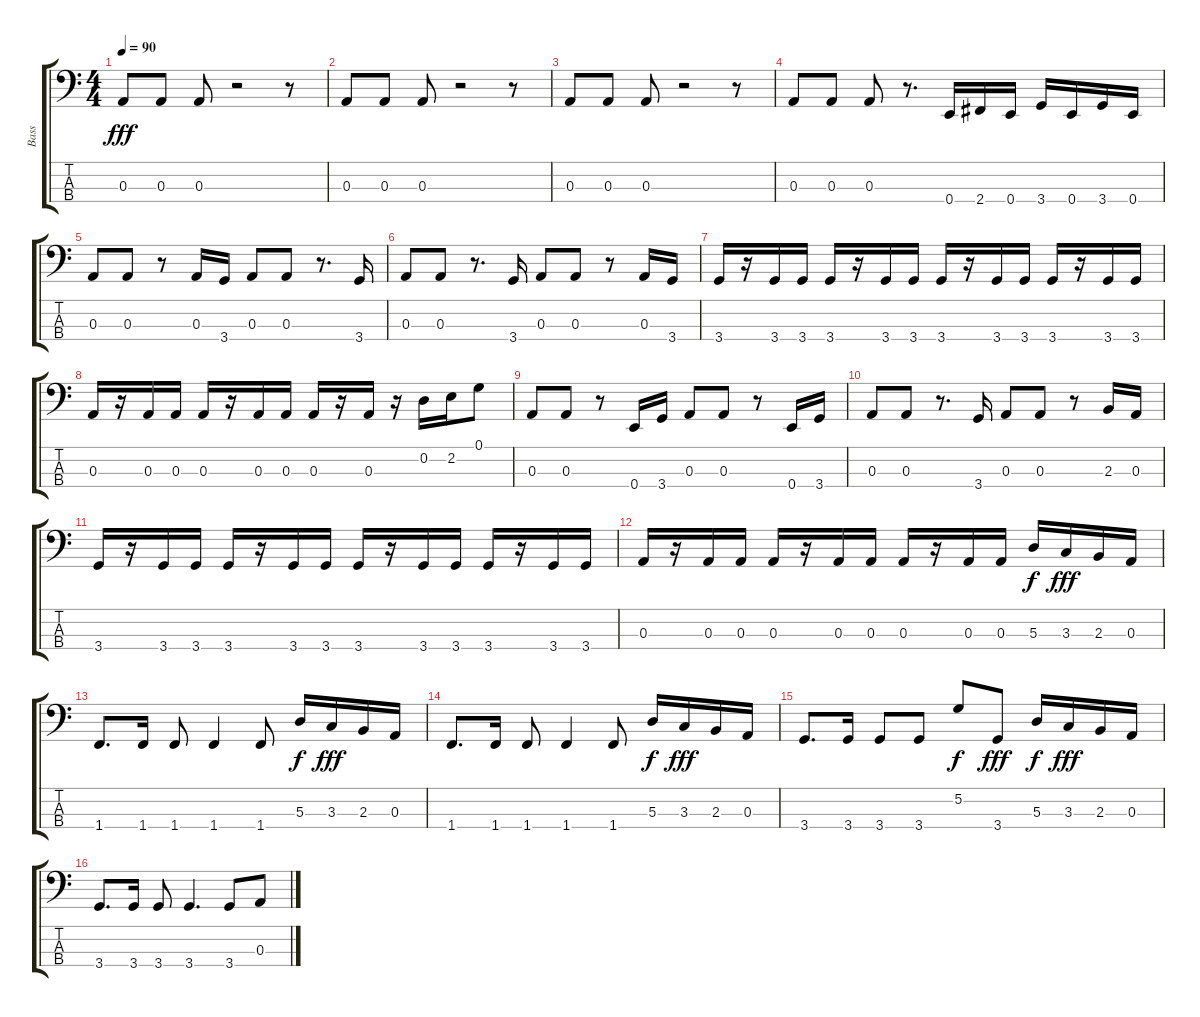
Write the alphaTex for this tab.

\track ("Bass" "Bass") {instrument electricbassfinger}
\staff {score tabs}
\tuning (G2 D2 A1 E1) {hide}
\ts (4 4)
\tempo 90
\clef f4
\ks c
0.3.8{dy fff} 0.3.8 0.3.8 r.2 r.8 |
0.3.8 0.3.8 0.3.8 r.2 r.8 |
0.3.8 0.3.8 0.3.8 r.2 r.8 |
0.3.8 0.3.8 0.3.8 r.8{d} 0.4.16 2.4.16 0.4.16 3.4.16 0.4.16 3.4.16 0.4.16 |
0.3.8 0.3.8 r.8 0.3.16 3.4.16 0.3.8 0.3.8 r.8{d} 3.4.16 |
0.3.8 0.3.8 r.8{d} 3.4.16 0.3.8 0.3.8 r.8 0.3.16 3.4.16 |
3.4.16 r.16 3.4.16 3.4.16 3.4.16 r.16 3.4.16 3.4.16 3.4.16 r.16 3.4.16 3.4.16 3.4.16 r.16 3.4.16 3.4.16 |
0.3.16 r.16 0.3.16 0.3.16 0.3.16 r.16 0.3.16 0.3.16 0.3.16 r.16 0.3.16 r.16 0.2.16 2.2.16 0.1.8 |
0.3.8 0.3.8 r.8 0.4.16 3.4.16 0.3.8 0.3.8 r.8 0.4.16 3.4.16 |
0.3.8 0.3.8 r.8{d} 3.4.16 0.3.8 0.3.8 r.8 2.3.16 0.3.16 |
3.4.16 r.16 3.4.16 3.4.16 3.4.16 r.16 3.4.16 3.4.16 3.4.16 r.16 3.4.16 3.4.16 3.4.16 r.16 3.4.16 3.4.16 |
0.3.16 r.16 0.3.16 0.3.16 0.3.16 r.16 0.3.16 0.3.16 0.3.16 r.16 0.3.16 0.3.16 5.3.16{dy f} 3.3.16{dy fff} 2.3.16 0.3.16 |
1.4.8{d} 1.4.16 1.4.8 1.4.4 1.4.8 5.3.16{dy f} 3.3.16{dy fff} 2.3.16 0.3.16 |
1.4.8{d} 1.4.16 1.4.8 1.4.4 1.4.8 5.3.16{dy f} 3.3.16{dy fff} 2.3.16 0.3.16 |
3.4.8{d} 3.4.16 3.4.8 3.4.8 5.2.8{dy f} 3.4.8{dy fff} 5.3.16{dy f} 3.3.16{dy fff} 2.3.16 0.3.16 |
3.4.8{d} 3.4.16 3.4.8 3.4.4{d} 3.4.8 0.3.8
